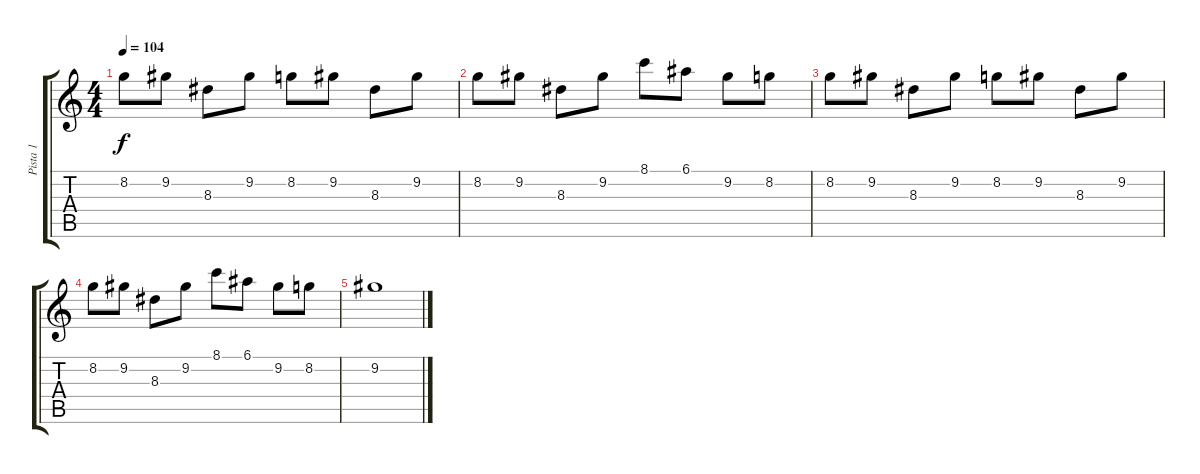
\track ("Pista 1" "Pista 1") {instrument overdrivenguitar}
\staff {score tabs}
\tuning (E4 B3 G3 D3 A2 E2) {hide}
\ts (4 4)
\tempo 104
\clef g2
\ks c
8.2.8{dy f} 9.2.8 8.3.8 9.2.8 8.2.8 9.2.8 8.3.8 9.2.8 |
8.2.8 9.2.8 8.3.8 9.2.8 8.1.8 6.1.8 9.2.8 8.2.8 |
8.2.8 9.2.8 8.3.8 9.2.8 8.2.8 9.2.8 8.3.8 9.2.8 |
8.2.8 9.2.8 8.3.8 9.2.8 8.1.8 6.1.8 9.2.8 8.2.8 |
9.2.1{volume 0}
